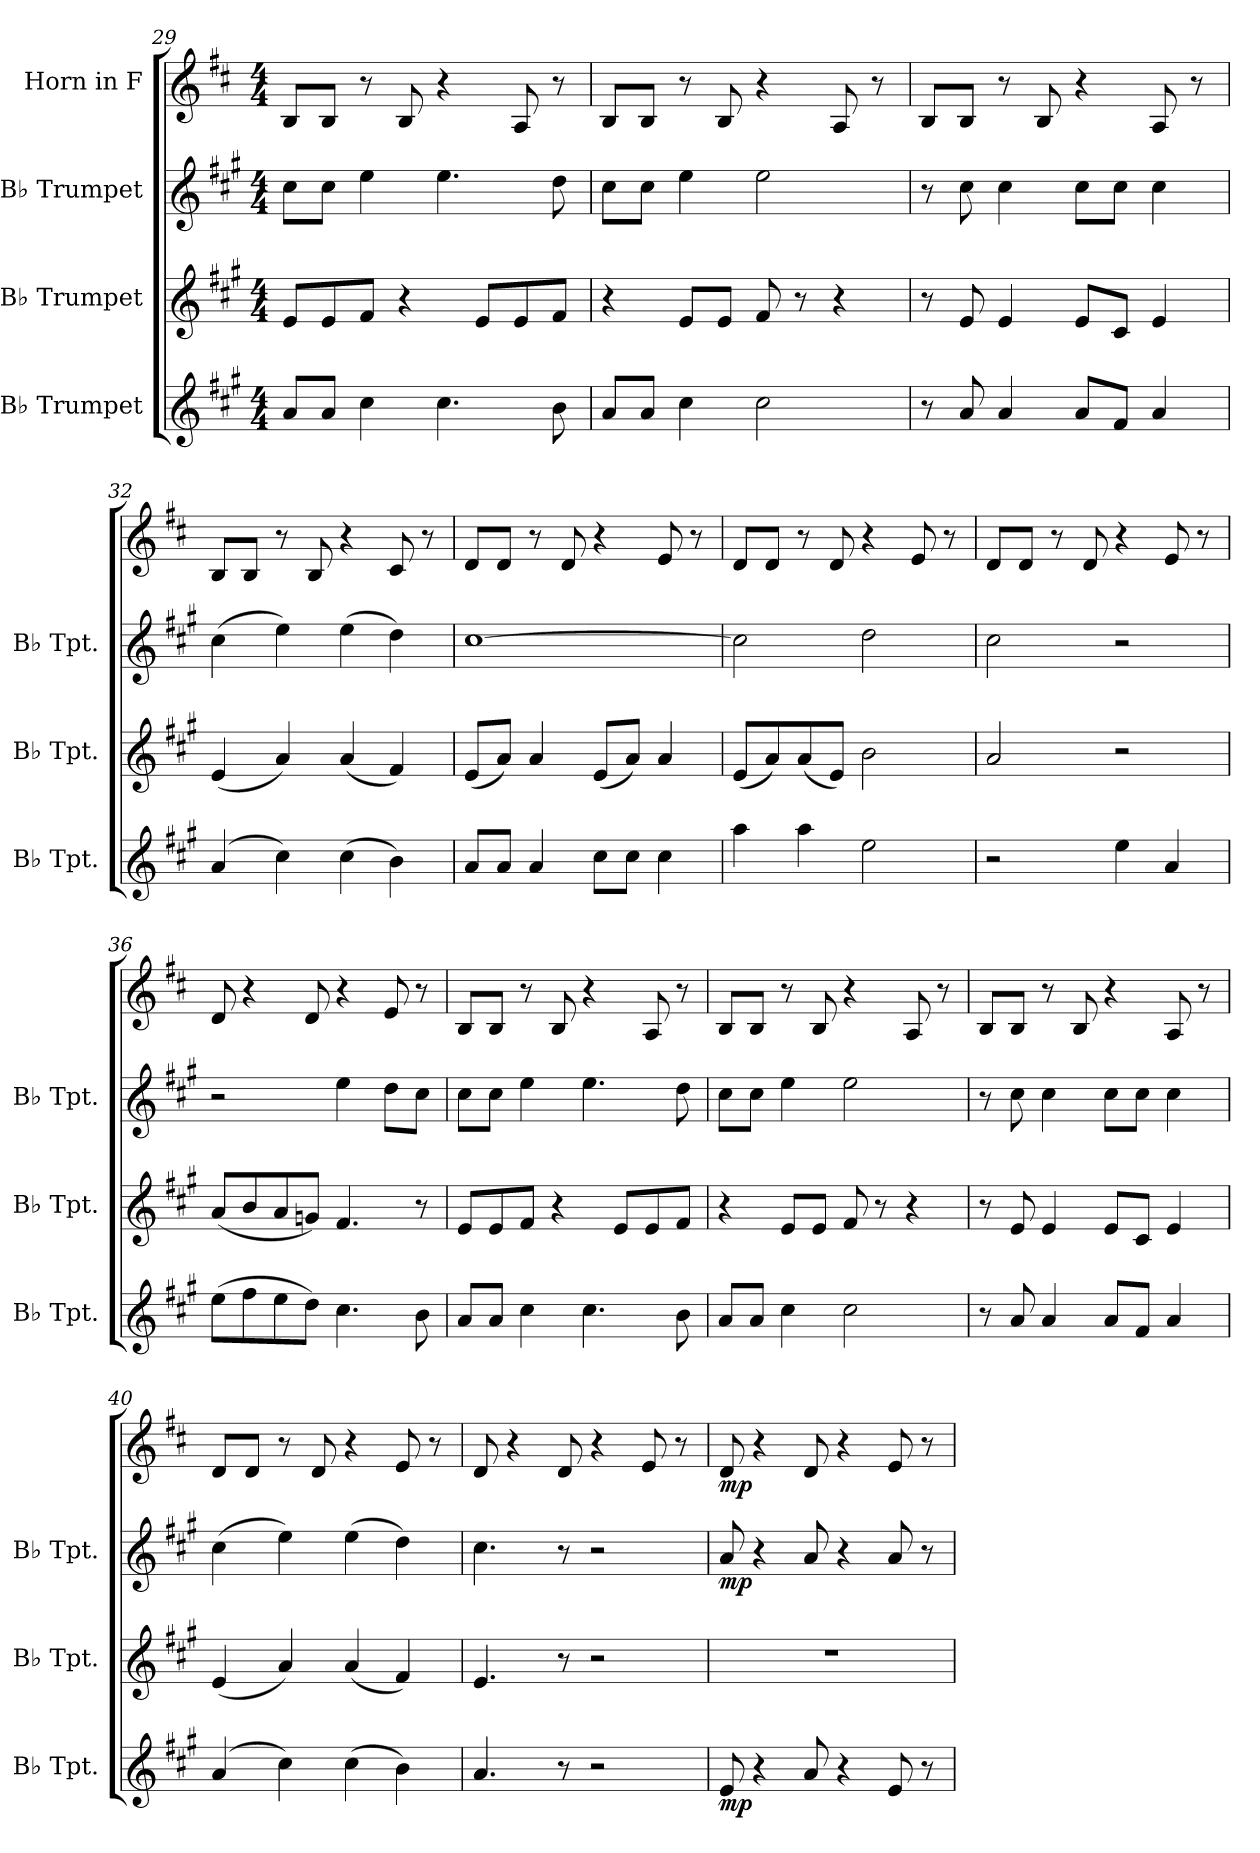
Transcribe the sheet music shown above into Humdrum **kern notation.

**kern	**dynam	**kern	**kern	**dynam	**kern	**dynam
*part4	*part4	*part3	*part2	*part2	*part1	*part1
*staff4	*staff4	*staff3	*staff2	*staff2	*staff1	*staff1
*I"B♭ Trumpet	*	*I"B♭ Trumpet	*I"B♭ Trumpet	*	*I"Horn in F	*
*I'B♭ Tpt.	*	*I'B♭ Tpt.	*I'B♭ Tpt.	*	*	*
*clefG2	*	*clefG2	*clefG2	*	*clefG2	*
*ITrd1c2	*	*ITrd1c2	*ITrd1c2	*	*ITrd4c7	*
*k[f#]	*	*k[f#]	*k[f#]	*	*k[f#]	*
*M4/4	*	*M4/4	*M4/4	*	*M4/4	*
=29	=29	=29	=29	=29	=29	=29
8g/L	.	8d/L	8b\L	.	8E/L	.
8g/J	.	8d/	8b\J	.	8E/J	.
4b\	.	8e/J	4dd\	.	8r	.
.	.	4r	.	.	8E/	.
4.b\	.	.	4.dd\	.	4r	.
.	.	8d/L	.	.	.	.
.	.	8d/	.	.	8D/	.
8a\	.	8e/J	8cc\	.	8r	.
!!LO:LB:g=z
=30	=30	=30	=30	=30	=30	=30
8g/L	.	4r	8b\L	.	8E/L	.
8g/J	.	.	8b\J	.	8E/J	.
4b\	.	8d/L	4dd\	.	8r	.
.	.	8d/J	.	.	8E/	.
2b\	.	8e/	2dd\	.	4r	.
.	.	8r	.	.	.	.
.	.	4r	.	.	8D/	.
.	.	.	.	.	8r	.
=31	=31	=31	=31	=31	=31	=31
8r	.	8r	8r	.	8E/L	.
8g/	.	8d/	8b\	.	8E/J	.
4g/	.	4d/	4b\	.	8r	.
.	.	.	.	.	8E/	.
8g/L	.	8d/L	8b\L	.	4r	.
8e/J	.	8B/J	8b\J	.	.	.
4g/	.	4d/	4b\	.	8D/	.
.	.	.	.	.	8r	.
=32	=32	=32	=32	=32	=32	=32
(4g/	.	(4d/	(4b\	.	8E/L	.
.	.	.	.	.	8E/J	.
4b\)	.	4g/)	4dd\)	.	8r	.
.	.	.	.	.	8E/	.
(4b\	.	(4g/	(4dd\	.	4r	.
4a\)	.	4e/)	4cc\)	.	8F#/	.
.	.	.	.	.	8r	.
=33	=33	=33	=33	=33	=33	=33
8g/L	.	(8d/L	[1b	.	8G/L	.
8g/J	.	8g/J)	.	.	8G/J	.
4g/	.	4g/	.	.	8r	.
.	.	.	.	.	8G/	.
8b\L	.	(8d/L	.	.	4r	.
8b\J	.	8g/J)	.	.	.	.
4b\	.	4g/	.	.	8A/	.
.	.	.	.	.	8r	.
!!LO:PB:g=z
=34	=34	=34	=34	=34	=34	=34
4gg\	.	(8d/L	2b\]	.	8G/L	.
.	.	8g/)	.	.	8G/J	.
4gg\	.	(8g/	.	.	8r	.
.	.	8d/J)	.	.	8G/	.
2dd\	.	2a\	2cc\	.	4r	.
.	.	.	.	.	8A/	.
.	.	.	.	.	8r	.
=35	=35	=35	=35	=35	=35	=35
2r	.	2g/	2b\	.	8G/L	.
.	.	.	.	.	8G/J	.
.	.	.	.	.	8r	.
.	.	.	.	.	8G/	.
4dd\	.	2r	2r	.	4r	.
4g/	.	.	.	.	8A/	.
.	.	.	.	.	8r	.
=36	=36	=36	=36	=36	=36	=36
(8dd\L	.	(8g/L	2r	.	8G/	.
8ee\	.	8a/	.	.	4r	.
8dd\	.	8g/	.	.	.	.
8cc\J)	.	8fn/J)	.	.	8G/	.
4.b\	.	4.e/	4dd\	.	4r	.
.	.	.	8cc\L	.	8A/	.
8a\	.	8r	8b\J	.	8r	.
=37	=37	=37	=37	=37	=37	=37
8g/L	.	8d/L	8b\L	.	8E/L	.
8g/J	.	8d/	8b\J	.	8E/J	.
4b\	.	8e/J	4dd\	.	8r	.
.	.	4r	.	.	8E/	.
4.b\	.	.	4.dd\	.	4r	.
.	.	8d/L	.	.	.	.
.	.	8d/	.	.	8D/	.
8a\	.	8e/J	8cc\	.	8r	.
!!LO:LB:g=z
=38	=38	=38	=38	=38	=38	=38
8g/L	.	4r	8b\L	.	8E/L	.
8g/J	.	.	8b\J	.	8E/J	.
4b\	.	8d/L	4dd\	.	8r	.
.	.	8d/J	.	.	8E/	.
2b\	.	8e/	2dd\	.	4r	.
.	.	8r	.	.	.	.
.	.	4r	.	.	8D/	.
.	.	.	.	.	8r	.
=39	=39	=39	=39	=39	=39	=39
8r	.	8r	8r	.	8E/L	.
8g/	.	8d/	8b\	.	8E/J	.
4g/	.	4d/	4b\	.	8r	.
.	.	.	.	.	8E/	.
8g/L	.	8d/L	8b\L	.	4r	.
8e/J	.	8B/J	8b\J	.	.	.
4g/	.	4d/	4b\	.	8D/	.
.	.	.	.	.	8r	.
=40	=40	=40	=40	=40	=40	=40
(4g/	.	(4d/	(4b\	.	8G/L	.
.	.	.	.	.	8G/J	.
4b\)	.	4g/)	4dd\)	.	8r	.
.	.	.	.	.	8G/	.
(4b\	.	(4g/	(4dd\	.	4r	.
4a\)	.	4e/)	4cc\)	.	8A/	.
.	.	.	.	.	8r	.
=41	=41	=41	=41	=41	=41	=41
4.g/	.	4.d/	4.b\	.	8G/	.
.	.	.	.	.	4r	.
8r	.	8r	8r	.	8G/	.
2r	.	2r	2r	.	4r	.
.	.	.	.	.	8A/	.
.	.	.	.	.	8r	.
!!LO:LB:g=z
=42	=42	=42	=42	=42	=42	=42
!	!LO:DY:b	!	!	!LO:DY:b	!	!LO:DY:b
8d/	mp	1r	8g/	mp	8G/	mp
4r	.	.	4r	.	4r	.
8g/	.	.	8g/	.	8G/	.
4r	.	.	4r	.	4r	.
8d/	.	.	8g/	.	8A/	.
8r	.	.	8r	.	8r	.
=	=	=	=	=	=	=
*-	*-	*-	*-	*-	*-	*-
